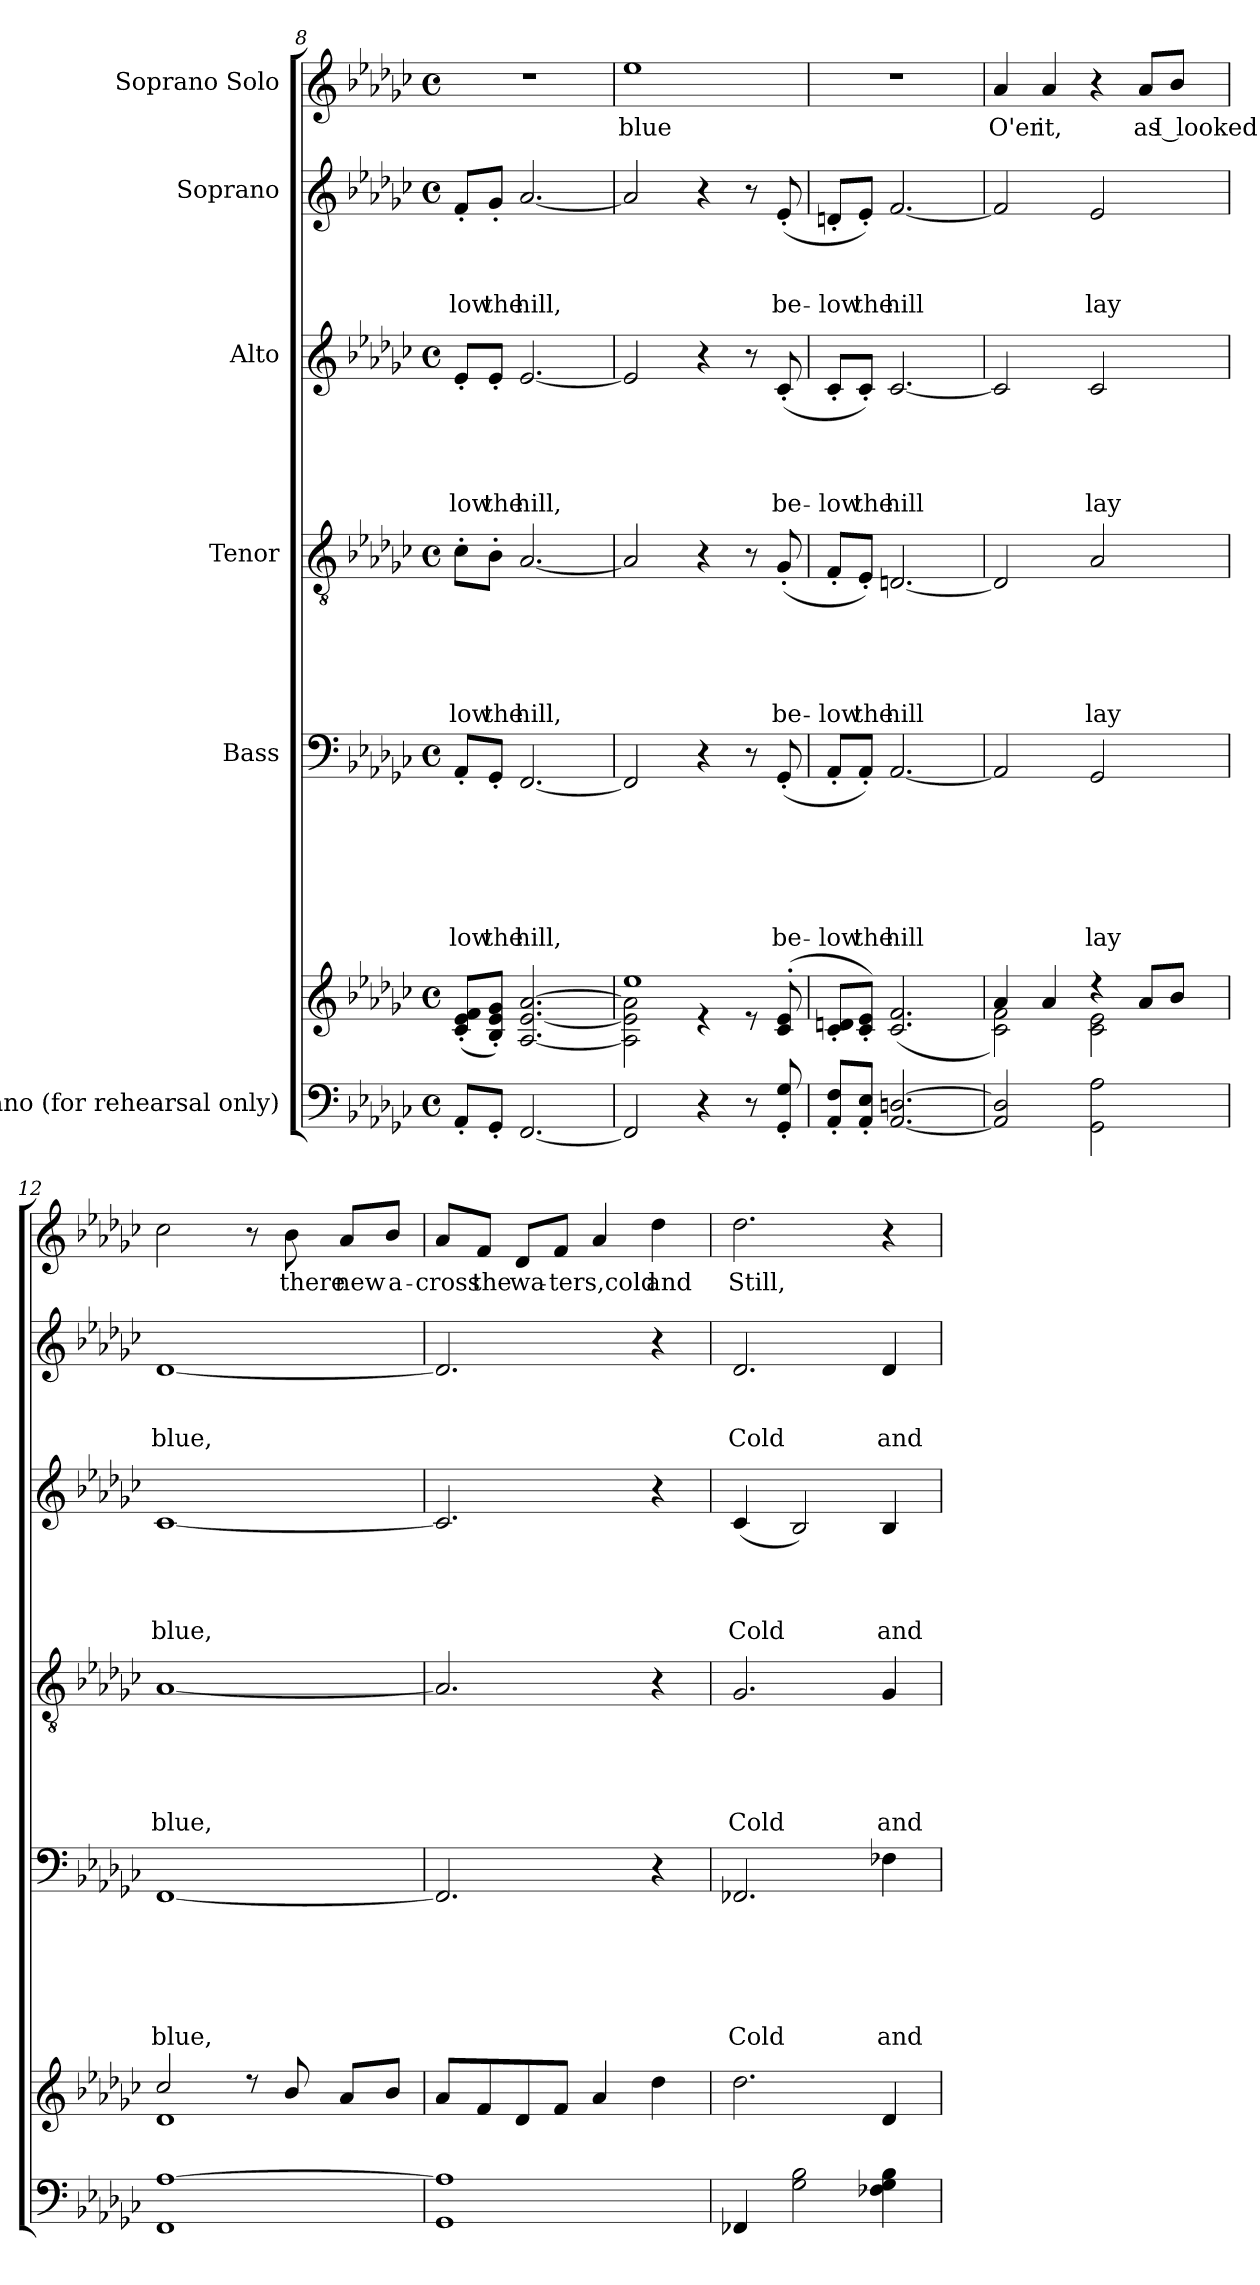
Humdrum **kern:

**kern	**kern	**kern	**text	**text	**text	**text	**text	**text	**kern	**text	**text	**text	**text	**text	**kern	**text	**text	**text	**text	**kern	**text	**text	**text	**kern	**text
*part6	*part6	*part5	*part5	*part5	*part5	*part5	*part5	*part5	*part4	*part4	*part4	*part4	*part4	*part4	*part3	*part3	*part3	*part3	*part3	*part2	*part2	*part2	*part2	*part1	*part1
*staff7	*staff6	*staff5	*staff5	*staff5	*staff5	*staff5	*staff5	*staff5	*staff4	*staff4	*staff4	*staff4	*staff4	*staff4	*staff3	*staff3	*staff3	*staff3	*staff3	*staff2	*staff2	*staff2	*staff2	*staff1	*staff1
*I"Piano (for rehearsal only)	*	*I"Bass	*	*	*	*	*	*	*I"Tenor	*	*	*	*	*	*I"Alto	*	*	*	*	*I"Soprano	*	*	*	*I"Soprano Solo	*
!!LO:PB:g=z
*clefF4	*clefG2	*clefF4	*	*	*	*	*	*	*clefGv2	*	*	*	*	*	*clefG2	*	*	*	*	*clefG2	*	*	*	*clefG2	*
*k[b-e-a-d-g-c-]	*k[b-e-a-d-g-c-]	*k[b-e-a-d-g-c-]	*	*	*	*	*	*	*k[b-e-a-d-g-c-]	*	*	*	*	*	*k[b-e-a-d-g-c-]	*	*	*	*	*k[b-e-a-d-g-c-]	*	*	*	*k[b-e-a-d-g-c-]	*
*G-:	*G-:	*G-:	*	*	*	*	*	*	*G-:	*	*	*	*	*	*G-:	*	*	*	*	*G-:	*	*	*	*G-:	*
*M4/4	*M4/4	*M4/4	*	*	*	*	*	*	*M4/4	*	*	*	*	*	*M4/4	*	*	*	*	*M4/4	*	*	*	*M4/4	*
*met(c)	*met(c)	*met(c)	*	*	*	*	*	*	*met(c)	*	*	*	*	*	*met(c)	*	*	*	*	*met(c)	*	*	*	*met(c)	*
=8	=8	=8	=8	=8	=8	=8	=8	=8	=8	=8	=8	=8	=8	=8	=8	=8	=8	=8	=8	=8	=8	=8	=8	=8	=8
!	!	!	!	!	!	!	!	!LO:LY:b	!	!	!	!	!	!LO:LY:b	!	!	!	!	!LO:LY:b	!	!	!	!LO:LY:b	!	!
8AA-'</L	(<8c-/'< 8e-/'< 8f/'<L	8AA-'</L	.	.	.	.	.	-low	8c-'>\L	.	.	.	.	-low	8e-'</L	.	.	.	-low	8f'</L	.	.	-low	1r	.
!	!	!	!	!	!	!	!	!LO:LY:b	!	!	!	!	!	!LO:LY:b	!	!	!	!	!LO:LY:b	!	!	!	!LO:LY:b	!	!
8GG-'</J	8B-/'< 8e-/'< 8g-/'<J)	8GG-'</J	.	.	.	.	.	the	8B-'>\J	.	.	.	.	the	8e-'</J	.	.	.	the	8g-'</J	.	.	the	.	.
!	!	!	!	!	!	!	!	!LO:LY:b	!	!	!	!	!	!LO:LY:b	!	!	!	!	!LO:LY:b	!	!	!	!LO:LY:b	!	!
[<2.FF/	[<2.A-/ [<2.e-/ [>2.a-/	[<2.FF/	.	.	.	.	.	hill,	[<2.A-/	.	.	.	.	hill,	[<2.e-/	.	.	.	hill,	[<2.a-/	.	.	hill,	.	.
=9	=9	=9	=9	=9	=9	=9	=9	=9	=9	=9	=9	=9	=9	=9	=9	=9	=9	=9	=9	=9	=9	=9	=9	=9	=9
*	*^	*	*	*	*	*	*	*	*	*	*	*	*	*	*	*	*	*	*	*	*	*	*	*	*
!	!	!	!	!	!	!	!	!	!	!	!	!	!	!	!	!	!	!	!	!	!	!	!	!	!	!LO:LY:b
2FF/]	2A-\] 2e-\] 2a-\]	1ee-	2FF/]	.	.	.	.	.	.	2A-/]	.	.	.	.	.	2e-/]	.	.	.	.	2a-/]	.	.	.	1ee-	blue
4r	4re	.	4r	.	.	.	.	.	.	4r	.	.	.	.	.	4r	.	.	.	.	4r	.	.	.	.	.
8r	8re	.	8r	.	.	.	.	.	.	8r	.	.	.	.	.	8r	.	.	.	.	8r	.	.	.	.	.
!	!	!	!	!	!	!	!	!	!LO:LY:b	!	!	!	!	!	!LO:LY:b	!	!	!	!	!LO:LY:b	!	!	!	!LO:LY:b	!	!
8GG-/'< 8G-/'<	(<8c-/'> 8e-/'>	.	(<8GG-'</	.	.	.	.	.	be-	(<8G-'</	.	.	.	.	be-	(<8c-'</	.	.	.	be-	(<8e-'</	.	.	be-	.	.
*	*v	*v	*	*	*	*	*	*	*	*	*	*	*	*	*	*	*	*	*	*	*	*	*	*	*	*
=10	=10	=10	=10	=10	=10	=10	=10	=10	=10	=10	=10	=10	=10	=10	=10	=10	=10	=10	=10	=10	=10	=10	=10	=10	=10
!	!	!	!	!	!	!	!	!LO:LY:b	!	!	!	!	!	!LO:LY:b	!	!	!	!	!LO:LY:b	!	!	!	!LO:LY:b	!	!
8AA-/'< 8F/'<L	8c-/'< 8dn/'<L	8AA-'</L	.	.	.	.	.	-low	8F'</L	.	.	.	.	-low	8c-'</L	.	.	.	-low	8dn'</L	.	.	-low	1r	.
!	!	!	!	!	!	!	!	!LO:LY:b	!	!	!	!	!	!LO:LY:b	!	!	!	!	!LO:LY:b	!	!	!	!LO:LY:b	!	!
8AA-/'< 8E-/'<J	8c-/'< 8e-/'<J)	8AA-'</J)	.	.	.	.	.	the	8E-'</J)	.	.	.	.	the	8c-'</J)	.	.	.	the	8e-'</J)	.	.	the	.	.
!	!	!	!	!	!	!	!	!LO:LY:b	!	!	!	!	!	!LO:LY:b	!	!	!	!	!LO:LY:b	!	!	!	!LO:LY:b	!	!
[<2.AA-/ [>2.Dn/	(<2.c-/ 2.f/	[<2.AA-/	.	.	.	.	.	hill	[<2.Dn/	.	.	.	.	hill	[<2.c-/	.	.	.	hill	[<2.f/	.	.	hill	.	.
=11	=11	=11	=11	=11	=11	=11	=11	=11	=11	=11	=11	=11	=11	=11	=11	=11	=11	=11	=11	=11	=11	=11	=11	=11	=11
*	*^	*	*	*	*	*	*	*	*	*	*	*	*	*	*	*	*	*	*	*	*	*	*	*	*
!	!	!	!	!	!	!	!	!	!	!	!	!	!	!	!	!	!	!	!	!	!	!	!	!	!	!LO:LY:b
2AA-/] 2D/]	4a-/	2c-\ 2f\)	2AA-/]	.	.	.	.	.	.	2D/]	.	.	.	.	.	2c-/]	.	.	.	.	2f/]	.	.	.	4a-/	O'er
!	!	!	!	!	!	!	!	!	!	!	!	!	!	!	!	!	!	!	!	!	!	!	!	!	!	!LO:LY:b
.	4a-/	.	.	.	.	.	.	.	.	.	.	.	.	.	.	.	.	.	.	.	.	.	.	.	4a-/	it,
!	!	!	!	!	!	!	!	!	!LO:LY:b	!	!	!	!	!	!LO:LY:b	!	!	!	!	!LO:LY:b	!	!	!	!LO:LY:b	!	!
2GG-\ 2A-\	4rdd	2c-\ 2e-\	2GG-/	.	.	.	.	.	lay	2A-/	.	.	.	.	lay	2c-/	.	.	.	lay	2e-/	.	.	lay	4r	.
!	!	!	!	!	!	!	!	!	!	!	!	!	!	!	!	!	!	!	!	!	!	!	!	!	!	!LO:LY:b
.	8a-/L	.	.	.	.	.	.	.	.	.	.	.	.	.	.	.	.	.	.	.	.	.	.	.	8a-/L	as
!	!	!	!	!	!	!	!	!	!	!	!	!	!	!	!	!	!	!	!	!	!	!	!	!	!	!LO:LY:b
.	8b-/J	.	.	.	.	.	.	.	.	.	.	.	.	.	.	.	.	.	.	.	.	.	.	.	8b-/J	I looked
=12	=12	=12	=12	=12	=12	=12	=12	=12	=12	=12	=12	=12	=12	=12	=12	=12	=12	=12	=12	=12	=12	=12	=12	=12	=12	=12
!	!	!	!	!	!	!	!	!	!LO:LY:b	!	!	!	!	!	!LO:LY:b	!	!	!	!	!LO:LY:b	!	!	!	!LO:LY:b	!	!
1FF [<1A-	2cc-/	1d-	[<1FF	.	.	.	.	.	blue,	[<1A-	.	.	.	.	blue,	[<1c-	.	.	.	blue,	[<1d-	.	.	blue,	2cc-\	.
.	8rdd	.	.	.	.	.	.	.	.	.	.	.	.	.	.	.	.	.	.	.	.	.	.	.	8r	.
!	!	!	!	!	!	!	!	!	!	!	!	!	!	!	!	!	!	!	!	!	!	!	!	!	!	!LO:LY:b
.	8b-/	.	.	.	.	.	.	.	.	.	.	.	.	.	.	.	.	.	.	.	.	.	.	.	8b-\	there
!	!	!	!	!	!	!	!	!	!	!	!	!	!	!	!	!	!	!	!	!	!	!	!	!	!	!LO:LY:b
.	8a-/L	.	.	.	.	.	.	.	.	.	.	.	.	.	.	.	.	.	.	.	.	.	.	.	8a-/L	new
!	!	!	!	!	!	!	!	!	!	!	!	!	!	!	!	!	!	!	!	!	!	!	!	!	!	!LO:LY:b
.	8b-/J	.	.	.	.	.	.	.	.	.	.	.	.	.	.	.	.	.	.	.	.	.	.	.	8b-/J	a-
*	*v	*v	*	*	*	*	*	*	*	*	*	*	*	*	*	*	*	*	*	*	*	*	*	*	*	*
!!LO:LB:g=z
=13	=13	=13	=13	=13	=13	=13	=13	=13	=13	=13	=13	=13	=13	=13	=13	=13	=13	=13	=13	=13	=13	=13	=13	=13	=13
!	!	!	!	!	!	!	!	!	!	!	!	!	!	!	!	!	!	!	!	!	!	!	!	!	!LO:LY:b
1GG- 1A-]	8a-/L	2.FF/]	.	.	.	.	.	.	2.A-/]	.	.	.	.	.	2.c-/]	.	.	.	.	2.d-/]	.	.	.	8a-/L	-cross
!	!	!	!	!	!	!	!	!	!	!	!	!	!	!	!	!	!	!	!	!	!	!	!	!	!LO:LY:b
.	8f/	.	.	.	.	.	.	.	.	.	.	.	.	.	.	.	.	.	.	.	.	.	.	8f/J	the
!	!	!	!	!	!	!	!	!	!	!	!	!	!	!	!	!	!	!	!	!	!	!	!	!	!LO:LY:b
.	8d-/	.	.	.	.	.	.	.	.	.	.	.	.	.	.	.	.	.	.	.	.	.	.	8d-/L	wa-
!	!	!	!	!	!	!	!	!	!	!	!	!	!	!	!	!	!	!	!	!	!	!	!	!	!LO:LY:b
.	8f/J	.	.	.	.	.	.	.	.	.	.	.	.	.	.	.	.	.	.	.	.	.	.	8f/J	-ters,cold
.	4a-/	.	.	.	.	.	.	.	.	.	.	.	.	.	.	.	.	.	.	.	.	.	.	4a-/	.
!	!	!	!	!	!	!	!	!	!	!	!	!	!	!	!	!	!	!	!	!	!	!	!	!	!LO:LY:b
.	4dd-\	4r	.	.	.	.	.	.	4r	.	.	.	.	.	4r	.	.	.	.	4r	.	.	.	4dd-\	and
=14	=14	=14	=14	=14	=14	=14	=14	=14	=14	=14	=14	=14	=14	=14	=14	=14	=14	=14	=14	=14	=14	=14	=14	=14	=14
!	!	!	!	!	!	!	!	!LO:LY:b	!	!	!	!	!	!LO:LY:b	!	!	!	!	!LO:LY:b:rj	!	!	!	!LO:LY:b	!	!LO:LY:b
4FF-X/	2.dd-\	2.FF-X/	.	.	.	.	.	Cold	2.G-/	.	.	.	.	Cold	(<4c-/	.	.	.	Cold	2.d-/	.	.	Cold	2.dd-\	Still,
2G-\ 2B-\	.	.	.	.	.	.	.	.	.	.	.	.	.	.	2B-/)	.	.	.	.	.	.	.	.	.	.
!	!	!	!	!	!	!	!	!LO:LY:b	!	!	!	!	!	!LO:LY:b	!	!	!	!	!LO:LY:b	!	!	!	!LO:LY:b	!	!
4F-X\ 4G-\ 4B-\	4d-/	4F-X\	.	.	.	.	.	and	4G-/	.	.	.	.	and	4B-/	.	.	.	and	4d-/	.	.	and	4r	.
=	=	=	=	=	=	=	=	=	=	=	=	=	=	=	=	=	=	=	=	=	=	=	=	=	=
*-	*-	*-	*-	*-	*-	*-	*-	*-	*-	*-	*-	*-	*-	*-	*-	*-	*-	*-	*-	*-	*-	*-	*-	*-	*-
